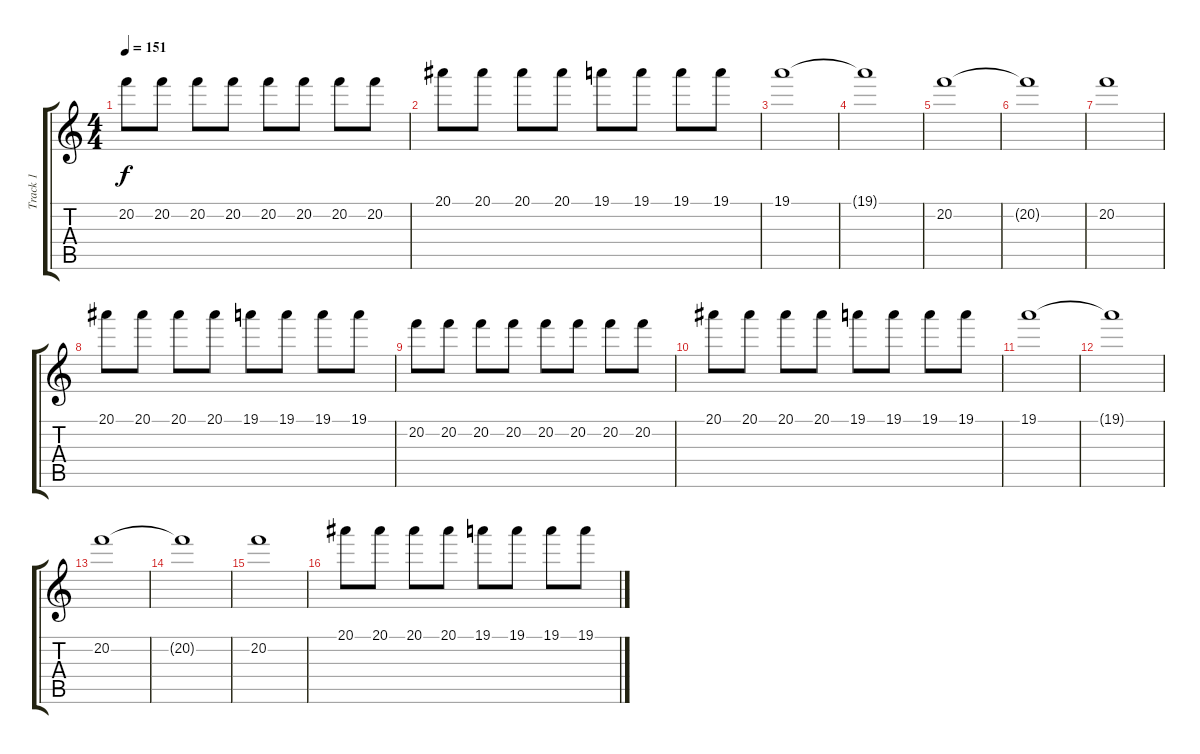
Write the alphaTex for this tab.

\track ("Track 1" "Track 1") {instrument overdrivenguitar}
\staff {score tabs}
\tuning (D4 A3 F3 C3 G2 C2) {hide}
\ts (4 4)
\tempo 151
\clef g2
\ks c
20.2.8{dy f} 20.2.8 20.2.8 20.2.8 20.2.8 20.2.8 20.2.8 20.2.8 |
20.1.8 20.1.8 20.1.8 20.1.8 19.1.8 19.1.8 19.1.8 19.1.8 |
19.1.1 |
19.1{t}.1 |
20.2.1 |
20.2{t}.1 |
20.2.1 |
20.1.8 20.1.8 20.1.8 20.1.8 19.1.8 19.1.8 19.1.8 19.1.8 |
20.2.8 20.2.8 20.2.8 20.2.8 20.2.8 20.2.8 20.2.8 20.2.8 |
20.1.8 20.1.8 20.1.8 20.1.8 19.1.8 19.1.8 19.1.8 19.1.8 |
19.1.1 |
19.1{t}.1 |
20.2.1 |
20.2{t}.1 |
20.2.1 |
20.1.8 20.1.8 20.1.8 20.1.8 19.1.8 19.1.8 19.1.8 19.1.8
